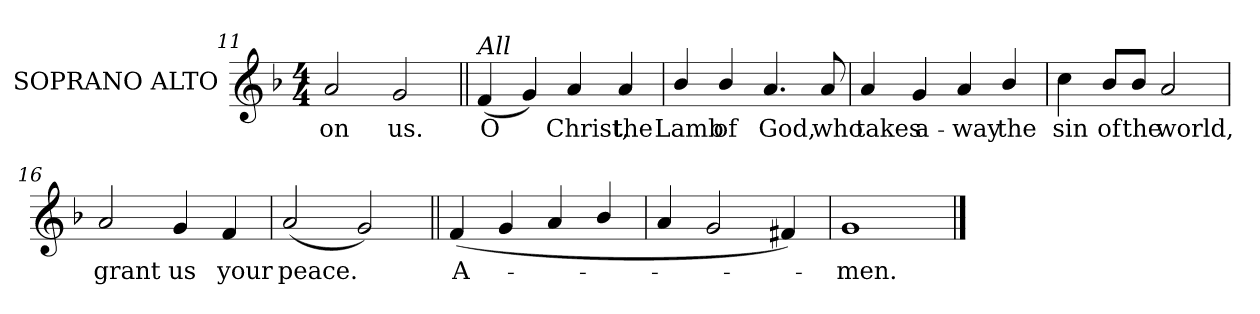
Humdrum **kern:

**kern	**text
*part1	*part1
*staff1	*staff1
*I"SOPRANO ALTO	*
*I'S. A.	*
*clefG2	*
*k[b-]	*
*F:	*
*M4/4	*
=11	=11
!	!LO:LY:b:color=#000000
2ai/	-on
!	!LO:LY:b:color=#000000
2gi/	us.
!!LO:LB:g=z
=12||	=12||
!LO:TX:a:i:t=All	!
!	!LO:LY:b:color=#000000
(4fi/	O
4gi/)	.
!	!LO:LY:b:color=#000000
4ai/	Christ,
!	!LO:LY:b:color=#000000
4ai/	the
=13	=13
!	!LO:LY:b:color=#000000
4b-i/	Lamb
!	!LO:LY:b:color=#000000
4b-i/	of
!	!LO:LY:b:color=#000000
4.ai/	God,
!	!LO:LY:b:color=#000000
8ai/	who
=14	=14
!	!LO:LY:b:color=#000000
4ai/	takes
!	!LO:LY:b:color=#000000
4gi/	a-
!	!LO:LY:b:color=#000000
4ai/	-way
!	!LO:LY:b:color=#000000
4b-i/	the
=15	=15
!	!LO:LY:b:color=#000000
4cci\	sin
!	!LO:LY:b:color=#000000
8b-i/L	of
!	!LO:LY:b:color=#000000
8b-i/J	the
!	!LO:LY:b:color=#000000
2ai/	world,
!!LO:LB:g=z
=16	=16
!	!LO:LY:b:color=#000000
2ai/	grant
!	!LO:LY:b:color=#000000
4gi/	us
!	!LO:LY:b:color=#000000
4fi/	your
=17	=17
!	!LO:LY:b:color=#000000
(2ai/	peace.
2gi/)	.
=18||	=18||
!	!LO:LY:b:color=#000000
(4fi/	A-
4gi/	.
4ai/	.
4b-i/	.
=19	=19
4ai/	.
2gi/	.
4f#Xi/)	.
=20	=20
!	!LO:LY:b:color=#000000
1gi	-men.
==	==
*-	*-
